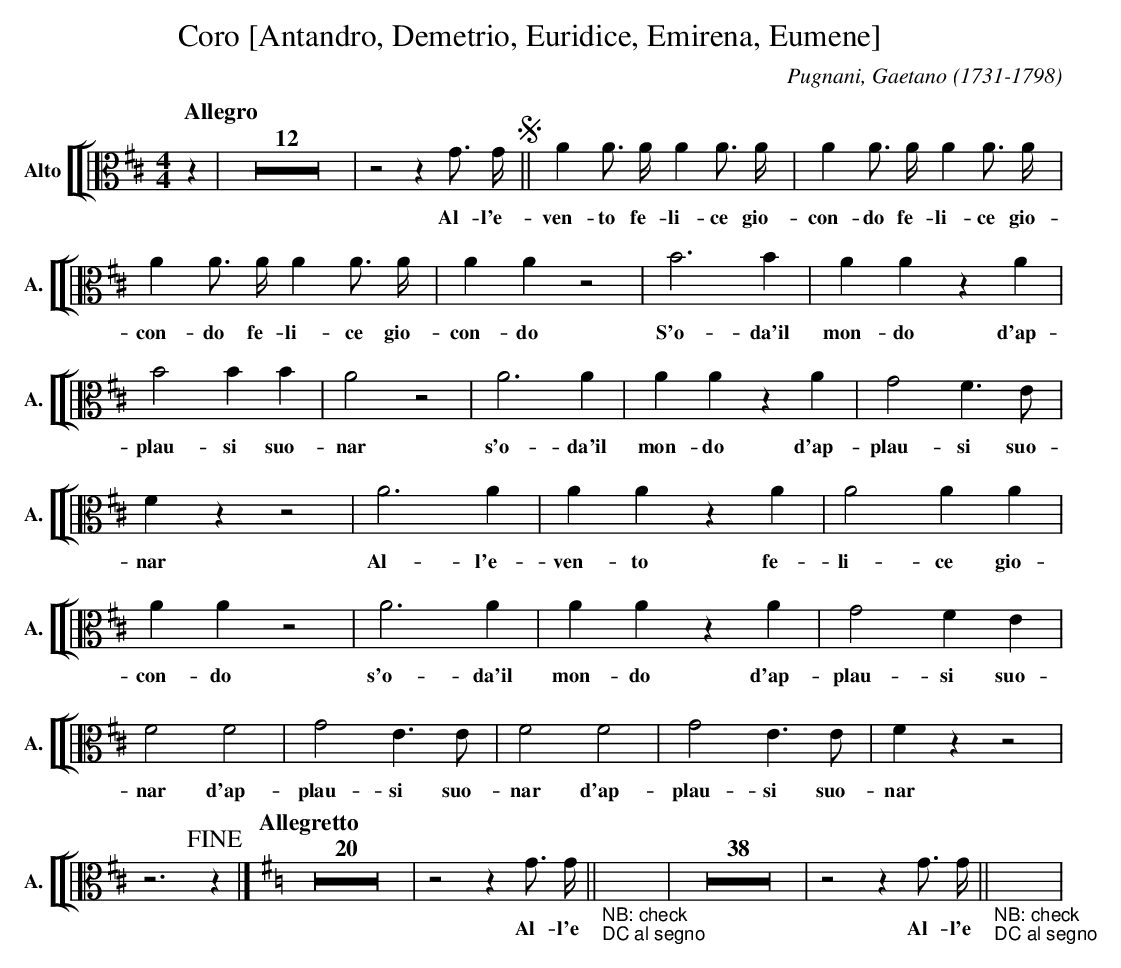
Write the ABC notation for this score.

X:1
T:Coro [Antandro, Demetrio, Euridice, Emirena, Eumene]
C:Pugnani, Gaetano (1731-1798)
M:4/4
L:1/4
K:D
V: 16 clef=alto name="Alto" sname="A."
%%staves [[ 16 ]]
[Q:"Allegro"] z | Z12 | z2zG/> G/ !segno!|| A A/> A/ A A/> A/ | A A/> A/ A A/> A/ | A A/> A/ A A/> A/ | AAz2| \
w:Al-l'e-ven-to fe-li-ce gio-con-do fe-li-ce gio-con-do fe-li-ce gio-con-do
   B3B | AAzA | B2BB | A2z2 | A3A | AAzA | G2 F>E | Fzz2 | \
w:S'o-da'il mon-do d'ap-plau-si suo-nar s'o-da'il mon-do d'ap-plau-si suo-nar
   A3A | AAzA | A2 AA |AAz2 | A3A | AAzA | G2FE | F2F2 | G2 E>E | F2F2 | G2 E>E | Fzz2 | z3!fine!z |] \
w:Al-l'e-ven-to fe-li-ce gio-con-do  s'o-da'il mon-do d'ap-plau-si suo-nar d'ap-plau-si suo-nar d'ap-plau-si suo-nar
[Q:"Allegretto"][K:G] Z20 | z2zG/> G/ ||\
w: Al-l'e
   "_NB: check" "_DC al segno" X | \
   Z38 | z2zG/> G/ ||\
w: Al-l'e
   "_NB: check" "_DC al segno" X | \
